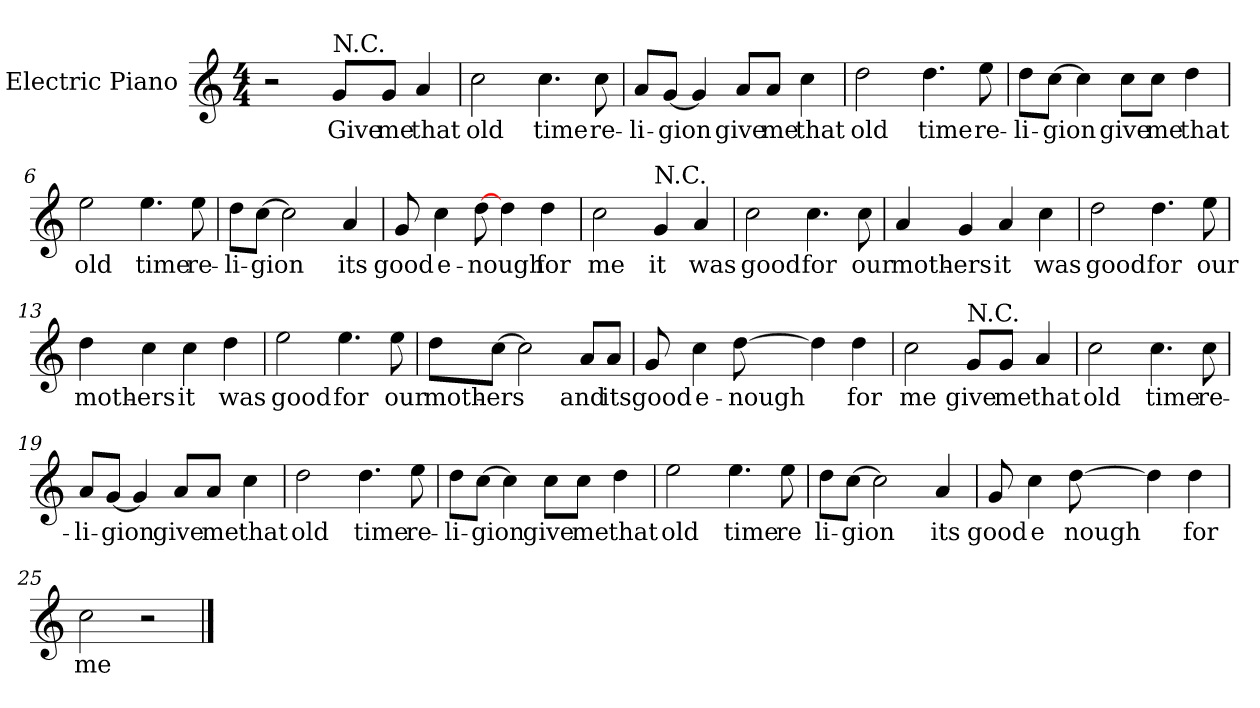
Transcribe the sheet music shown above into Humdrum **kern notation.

**kern	**text
*part1	*part1
*staff1	*staff1
*I"Electric Piano	*
*I'E.Pno	*
*clefG2	*
*k[]	*
*C:	*
*M4/4	*
=1	=1
2r	.
!LO:TX:a:t=N.C.	!
8g/L	Give
8g/J	me
4a/	that
=2	=2
2cc\	old
4.cc\	time
8cc\	re-
=3	=3
8a/L	-li-
[8g/J	-gion
4g/]	.
8a/L	give
8a/J	me
4cc\	that
=4	=4
2dd\	old
4.dd\	time
8ee\	re-
!!LO:LB:g=z
=5	=5
8dd\L	-li-
[8cc\J	-gion
4cc\]	.
8cc\L	give
8cc\J	me
4dd\	that
=6	=6
2ee\	old
4.ee\	time
8ee\	re-
=7	=7
8dd\L	-li-
[8cc\J	-gion
2cc\]	.
4a/	its
=8	=8
8g/	good
4cc\	e-
[8dd\	-nough
4dd\	.
4dd\	for
!!LO:LB:g=z
=9	=9
2cc\	me
!LO:TX:a:t=N.C.	!
4g/	it
4a/	was
=10	=10
2cc\	good
4.cc\	for
8cc\	our
=11	=11
4a/	moth-
4g/	-ers
4a/	it
4cc\	was
=12	=12
2dd\	good
4.dd\	for
8ee\	our
=13	=13
4dd\	moth-
4cc\	-ers
4cc\	it
4dd\	was
!!LO:LB:g=z
=14	=14
2ee\	good
4.ee\	for
8ee\	our
=15	=15
8dd\L	moth-
[8cc\J	-ers
2cc\]	.
8a/L	and
8a/J	its
=16	=16
8g/	good
4cc\	e-
[8dd\	-nough
4dd\]	.
4dd\	for
=17	=17
2cc\	me
!LO:TX:a:t=N.C.	!
8g/L	give
8g/J	me
4a/	that
!!LO:LB:g=z
=18	=18
2cc\	old
4.cc\	time
8cc\	re-
=19	=19
8a/L	-li-
[8g/J	-gion
4g/]	.
8a/L	give
8a/J	me
4cc\	that
=20	=20
2dd\	old
4.dd\	time
8ee\	re-
=21	=21
8dd\L	-li-
[8cc\J	-gion
4cc\]	.
8cc\L	give
8cc\J	me
4dd\	that
!!LO:LB:g=z
=22	=22
2ee\	old
4.ee\	time
8ee\	re
=23	=23
8dd\L	li-
[8cc\J	-gion
2cc\]	.
4a/	its
=24	=24
8g/	good
4cc\	e
[8dd\	nough
4dd\]	.
4dd\	for
=25	=25
2cc\	me
2r	.
==	==
*-	*-
